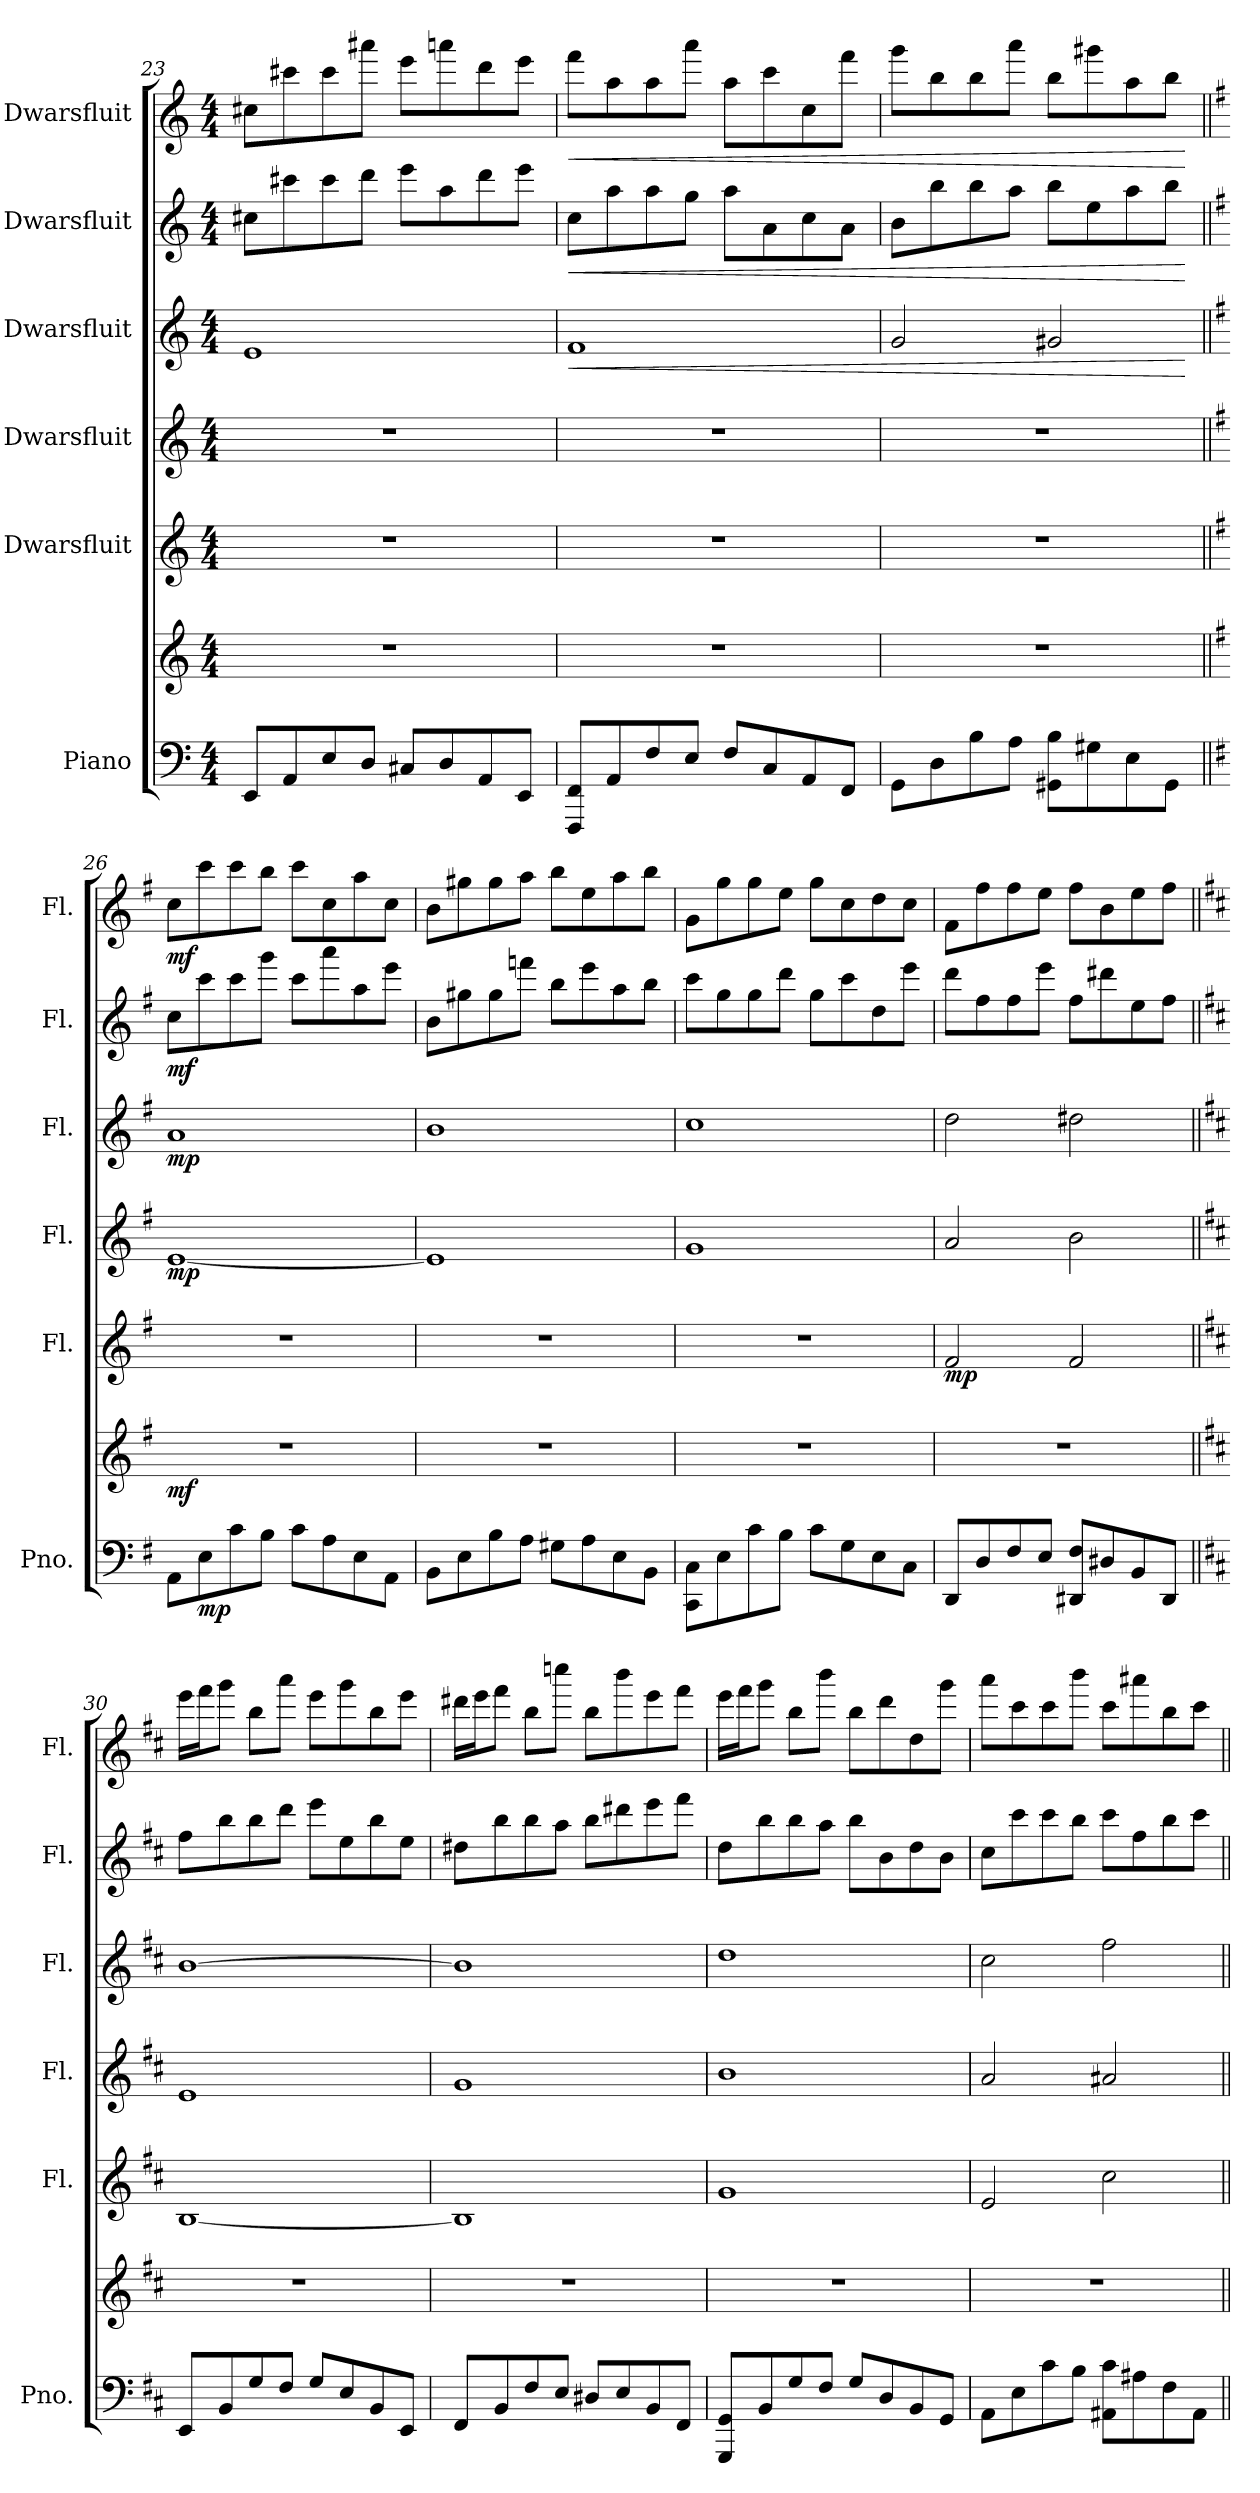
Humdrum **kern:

**kern	**kern	**dynam	**kern	**dynam	**kern	**dynam	**kern	**dynam	**kern	**dynam	**kern	**dynam
*part6	*part6	*part6	*part5	*part5	*part4	*part4	*part3	*part3	*part2	*part2	*part1	*part1
*staff7	*staff6	*staff6/7	*staff5	*staff5	*staff4	*staff4	*staff3	*staff3	*staff2	*staff2	*staff1	*staff1
*I"Piano	*	*	*I"Dwarsfluit	*	*I"Dwarsfluit	*	*I"Dwarsfluit	*	*I"Dwarsfluit	*	*I"Dwarsfluit	*
*I'Pno.	*	*	*I'Fl.	*	*I'Fl.	*	*I'Fl.	*	*I'Fl.	*	*I'Fl.	*
!!LO:PB:g=z
*clefF4	*clefG2	*	*clefG2	*	*clefG2	*	*clefG2	*	*clefG2	*	*clefG2	*
*k[]	*k[]	*	*k[]	*	*k[]	*	*k[]	*	*k[]	*	*k[]	*
*M4/4	*M4/4	*	*M4/4	*	*M4/4	*	*M4/4	*	*M4/4	*	*M4/4	*
=23	=23	=23	=23	=23	=23	=23	=23	=23	=23	=23	=23	=23
8EE/L	1r	.	1r	.	1r	.	1e	.	8cc#X\L	.	8cc#X\L	.
8AA/	.	.	.	.	.	.	.	.	8ccc#X\	.	8ccc#X\	.
8E/	.	.	.	.	.	.	.	.	8ccc#\	.	8ccc#\	.
8D/J	.	.	.	.	.	.	.	.	8ddd\J	.	8aaa#X\J	.
8C#X/L	.	.	.	.	.	.	.	.	8eee\L	.	8eee\L	.
8D/	.	.	.	.	.	.	.	.	8aa\	.	8aaan\	.
8AA/	.	.	.	.	.	.	.	.	8ddd\	.	8ddd\	.
8EE/J	.	.	.	.	.	.	.	.	8eee\J	.	8eee\J	.
=24	=24	=24	=24	=24	=24	=24	=24	=24	=24	=24	=24	=24
!	!	!	!	!	!	!	!	!LO:HP:b	!	!LO:HP:b	!	!LO:HP:b
8FFF/ 8FF/L	1r	.	1r	.	1r	.	1f	<	8cc\L	<	8fff\L	<
8AA/	.	.	.	.	.	.	.	.	8aa\	.	8aa\	.
8F/	.	.	.	.	.	.	.	.	8aa\	.	8aa\	.
8E/J	.	.	.	.	.	.	.	.	8gg\J	.	8aaa\J	.
8F/L	.	.	.	.	.	.	.	.	8aa\L	.	8aa\L	.
8C/	.	.	.	.	.	.	.	.	8a\	.	8ccc\	.
8AA/	.	.	.	.	.	.	.	.	8cc\	.	8cc\	.
8FF/J	.	.	.	.	.	.	.	.	8a\J	.	8fff\J	.
=25	=25	=25	=25	=25	=25	=25	=25	=25	=25	=25	=25	=25
8GG\L	1r	.	1r	.	1r	.	2g/	.	8b\L	.	8ggg\L	.
8D\	.	.	.	.	.	.	.	.	8bb\	.	8bb\	.
8B\	.	.	.	.	.	.	.	.	8bb\	.	8bb\	.
8A\J	.	.	.	.	.	.	.	.	8aa\J	.	8aaa\J	.
8GG#X\ 8B\L	.	.	.	.	.	.	2g#X/	.	8bb\L	.	8bb\L	.
8G#X\	.	.	.	.	.	.	.	.	8ee\	.	8ggg#X\	.
8E\	.	.	.	.	.	.	.	.	8aa\	.	8aa\	.
8GG#\J	.	.	.	.	.	.	.	.	8bb\J	.	8bb\J	.
.	.	.	.	.	.	.	.	[	.	[	.	[
=26||	=26||	=26||	=26||	=26||	=26||	=26||	=26||	=26||	=26||	=26||	=26||	=26||
*k[f#]	*k[f#]	*	*k[f#]	*	*k[f#]	*	*k[f#]	*	*k[f#]	*	*k[f#]	*
!	!	!LO:DY:b	!	!	!	!LO:DY:b	!	!LO:DY:b	!	!LO:DY:b	!	!LO:DY:b
8AA\L	1r	mf	1r	.	[1e	mp	1a	mp	8cc\L	mf	8cc\L	mf
!	!	!LO:DY:b=2	!	!	!	!	!	!	!	!	!	!
8E\	.	mp	.	.	.	.	.	.	8ccc\	.	8ccc\	.
8c\	.	.	.	.	.	.	.	.	8ccc\	.	8ccc\	.
8B\J	.	.	.	.	.	.	.	.	8ggg\J	.	8bb\J	.
8c\L	.	.	.	.	.	.	.	.	8ccc\L	.	8ccc\L	.
8A\	.	.	.	.	.	.	.	.	8aaa\	.	8cc\	.
8E\	.	.	.	.	.	.	.	.	8aa\	.	8aa\	.
8AA\J	.	.	.	.	.	.	.	.	8eee\J	.	8cc\J	.
=27	=27	=27	=27	=27	=27	=27	=27	=27	=27	=27	=27	=27
8BB\L	1r	.	1r	.	1e]	.	1b	.	8b\L	.	8b\L	.
8E\	.	.	.	.	.	.	.	.	8gg#X\	.	8gg#X\	.
8B\	.	.	.	.	.	.	.	.	8gg#\	.	8gg#\	.
8A\J	.	.	.	.	.	.	.	.	8fffn\J	.	8aa\J	.
8G#X\L	.	.	.	.	.	.	.	.	8bb\L	.	8bb\L	.
8A\	.	.	.	.	.	.	.	.	8eee\	.	8ee\	.
8E\	.	.	.	.	.	.	.	.	8aa\	.	8aa\	.
8BB\J	.	.	.	.	.	.	.	.	8bb\J	.	8bb\J	.
!!LO:PB:g=z
=28	=28	=28	=28	=28	=28	=28	=28	=28	=28	=28	=28	=28
8CC\ 8C\L	1r	.	1r	.	1g	.	1cc	.	8ccc\L	.	8g\L	.
8E\	.	.	.	.	.	.	.	.	8gg\	.	8gg\	.
8c\	.	.	.	.	.	.	.	.	8gg\	.	8gg\	.
8B\J	.	.	.	.	.	.	.	.	8ddd\J	.	8ee\J	.
8c\L	.	.	.	.	.	.	.	.	8gg\L	.	8gg\L	.
8G\	.	.	.	.	.	.	.	.	8ccc\	.	8cc\	.
8E\	.	.	.	.	.	.	.	.	8dd\	.	8dd\	.
8C\J	.	.	.	.	.	.	.	.	8eee\J	.	8cc\J	.
=29	=29	=29	=29	=29	=29	=29	=29	=29	=29	=29	=29	=29
!	!	!	!	!LO:DY:b	!	!	!	!	!	!	!	!
8DD/L	1r	.	2f#/	mp	2a/	.	2dd\	.	8ddd\L	.	8f#\L	.
8D/	.	.	.	.	.	.	.	.	8ff#\	.	8ff#\	.
8F#/	.	.	.	.	.	.	.	.	8ff#\	.	8ff#\	.
8E/J	.	.	.	.	.	.	.	.	8eee\J	.	8ee\J	.
8DD#X/ 8F#/L	.	.	2f#/	.	2b\	.	2dd#X\	.	8ff#\L	.	8ff#\L	.
8D#X/	.	.	.	.	.	.	.	.	8ddd#X\	.	8b\	.
8BB/	.	.	.	.	.	.	.	.	8ee\	.	8ee\	.
8DD#/J	.	.	.	.	.	.	.	.	8ff#\J	.	8ff#\J	.
=30||	=30||	=30||	=30||	=30||	=30||	=30||	=30||	=30||	=30||	=30||	=30||	=30||
*k[f#c#]	*k[f#c#]	*	*k[f#c#]	*	*k[f#c#]	*	*k[f#c#]	*	*k[f#c#]	*	*k[f#c#]	*
8EE/L	1r	.	[1B	.	1e	.	[1b	.	8ff#\L	.	16eee\LL	.
.	.	.	.	.	.	.	.	.	.	.	16fff#\J	.
8BB/	.	.	.	.	.	.	.	.	8bb\	.	8ggg\J	.
8G/	.	.	.	.	.	.	.	.	8bb\	.	8bb\L	.
8F#/J	.	.	.	.	.	.	.	.	8ddd\J	.	8aaa\J	.
8G/L	.	.	.	.	.	.	.	.	8eee\L	.	8eee\L	.
8E/	.	.	.	.	.	.	.	.	8ee\	.	8ggg\	.
8BB/	.	.	.	.	.	.	.	.	8bb\	.	8bb\	.
8EE/J	.	.	.	.	.	.	.	.	8ee\J	.	8eee\J	.
=31	=31	=31	=31	=31	=31	=31	=31	=31	=31	=31	=31	=31
8FF#/L	1r	.	1B]	.	1g	.	1b]	.	8dd#X\L	.	16ddd#X\LL	.
.	.	.	.	.	.	.	.	.	.	.	16eee\J	.
8BB/	.	.	.	.	.	.	.	.	8bb\	.	8fff#\J	.
8F#/	.	.	.	.	.	.	.	.	8bb\	.	8bb\L	.
8E/J	.	.	.	.	.	.	.	.	8aa\J	.	8ccccn\J	.
8D#X/L	.	.	.	.	.	.	.	.	8bb\L	.	8bb\L	.
8E/	.	.	.	.	.	.	.	.	8ddd#X\	.	8bbb\	.
8BB/	.	.	.	.	.	.	.	.	8eee\	.	8eee\	.
8FF#/J	.	.	.	.	.	.	.	.	8fff#\J	.	8fff#\J	.
=32	=32	=32	=32	=32	=32	=32	=32	=32	=32	=32	=32	=32
8GGG/ 8GG/L	1r	.	1g	.	1b	.	1dd	.	8dd\L	.	16eee\LL	.
.	.	.	.	.	.	.	.	.	.	.	16fff#\J	.
8BB/	.	.	.	.	.	.	.	.	8bb\	.	8ggg\J	.
8G/	.	.	.	.	.	.	.	.	8bb\	.	8bb\L	.
8F#/J	.	.	.	.	.	.	.	.	8aa\J	.	8bbb\J	.
8G/L	.	.	.	.	.	.	.	.	8bb\L	.	8bb\L	.
8D/	.	.	.	.	.	.	.	.	8b\	.	8ddd\	.
8BB/	.	.	.	.	.	.	.	.	8dd\	.	8dd\	.
8GG/J	.	.	.	.	.	.	.	.	8b\J	.	8ggg\J	.
!!LO:PB:g=z
=33	=33	=33	=33	=33	=33	=33	=33	=33	=33	=33	=33	=33
8AA\L	1r	.	2e/	.	2a/	.	2cc#\	.	8cc#\L	.	8aaa\L	.
8E\	.	.	.	.	.	.	.	.	8ccc#\	.	8ccc#\	.
8c#\	.	.	.	.	.	.	.	.	8ccc#\	.	8ccc#\	.
8B\J	.	.	.	.	.	.	.	.	8bb\J	.	8bbb\J	.
8AA#X\ 8c#\L	.	.	2cc#\	.	2a#X/	.	2ff#\	.	8ccc#\L	.	8ccc#\L	.
8A#X\	.	.	.	.	.	.	.	.	8ff#\	.	8aaa#X\	.
8F#\	.	.	.	.	.	.	.	.	8bb\	.	8bb\	.
8AA#\J	.	.	.	.	.	.	.	.	8ccc#\J	.	8ccc#\J	.
=||	=||	=||	=||	=||	=||	=||	=||	=||	=||	=||	=||	=||
*-	*-	*-	*-	*-	*-	*-	*-	*-	*-	*-	*-	*-
